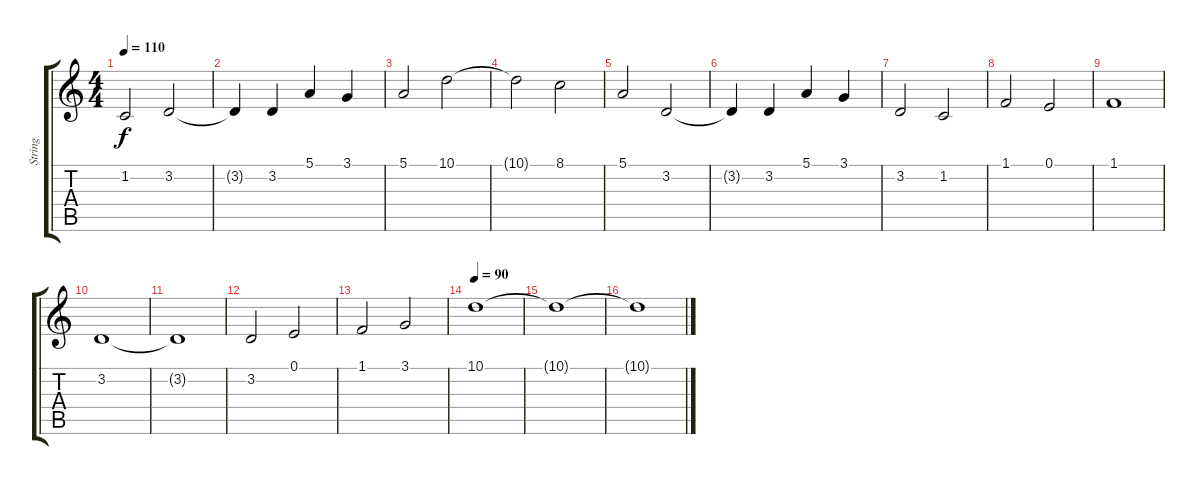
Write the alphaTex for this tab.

\track ("String" "String") {instrument stringensemble2}
\staff {score tabs}
\tuning (E4 B3 G3 D3 A2 E2) {hide}
\ts (4 4)
\tempo 110
\clef g2
\ks c
1.2{t}.2{dy f} 3.2.2 |
3.2{t}.4 3.2.4 5.1.4 3.1.4 |
5.1.2 10.1.2 |
10.1{t}.2 8.1.2 |
5.1.2 3.2.2 |
3.2{t}.4 3.2.4 5.1.4 3.1.4 |
3.2.2 1.2.2 |
1.1.2 0.1.2 |
1.1.1 |
3.2.1 |
3.2{t}.1 |
3.2.2 0.1.2 |
1.1.2 3.1.2 |
\tempo 90
10.1.1 |
10.1{t}.1 |
10.1{t}.1
